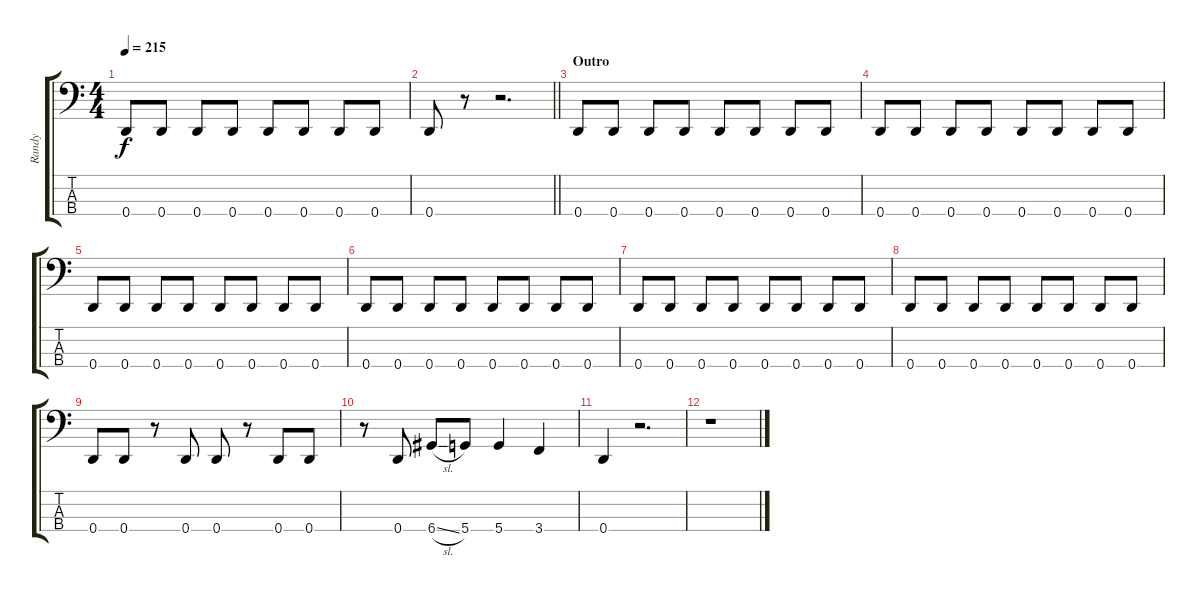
\track ("Randy" "Randy") {instrument electricbasspick}
\staff {score tabs}
\tuning (G2 D2 A1 D1) {hide}
\ts (4 4)
\tempo 215
\clef f4
\ks c
0.4.8{dy f} 0.4.8 0.4.8 0.4.8 0.4.8 0.4.8 0.4.8 0.4.8 |
\barLineRight lightlight
0.4.8 r.8 r.2{d} |
\section ("" "Outro")
0.4.8 0.4.8 0.4.8 0.4.8 0.4.8 0.4.8 0.4.8 0.4.8 |
0.4.8 0.4.8 0.4.8 0.4.8 0.4.8 0.4.8 0.4.8 0.4.8 |
0.4.8 0.4.8 0.4.8 0.4.8 0.4.8 0.4.8 0.4.8 0.4.8 |
0.4.8 0.4.8 0.4.8 0.4.8 0.4.8 0.4.8 0.4.8 0.4.8 |
0.4.8 0.4.8 0.4.8 0.4.8 0.4.8 0.4.8 0.4.8 0.4.8 |
0.4.8 0.4.8 0.4.8 0.4.8 0.4.8 0.4.8 0.4.8 0.4.8 |
0.4.8 0.4.8 r.8 0.4.8 0.4.8 r.8 0.4.8 0.4.8 |
r.8 0.4.8 6.4{sl}.8 5.4.8 5.4.4 3.4.4 |
0.4.4 r.2{d} |
r.1
